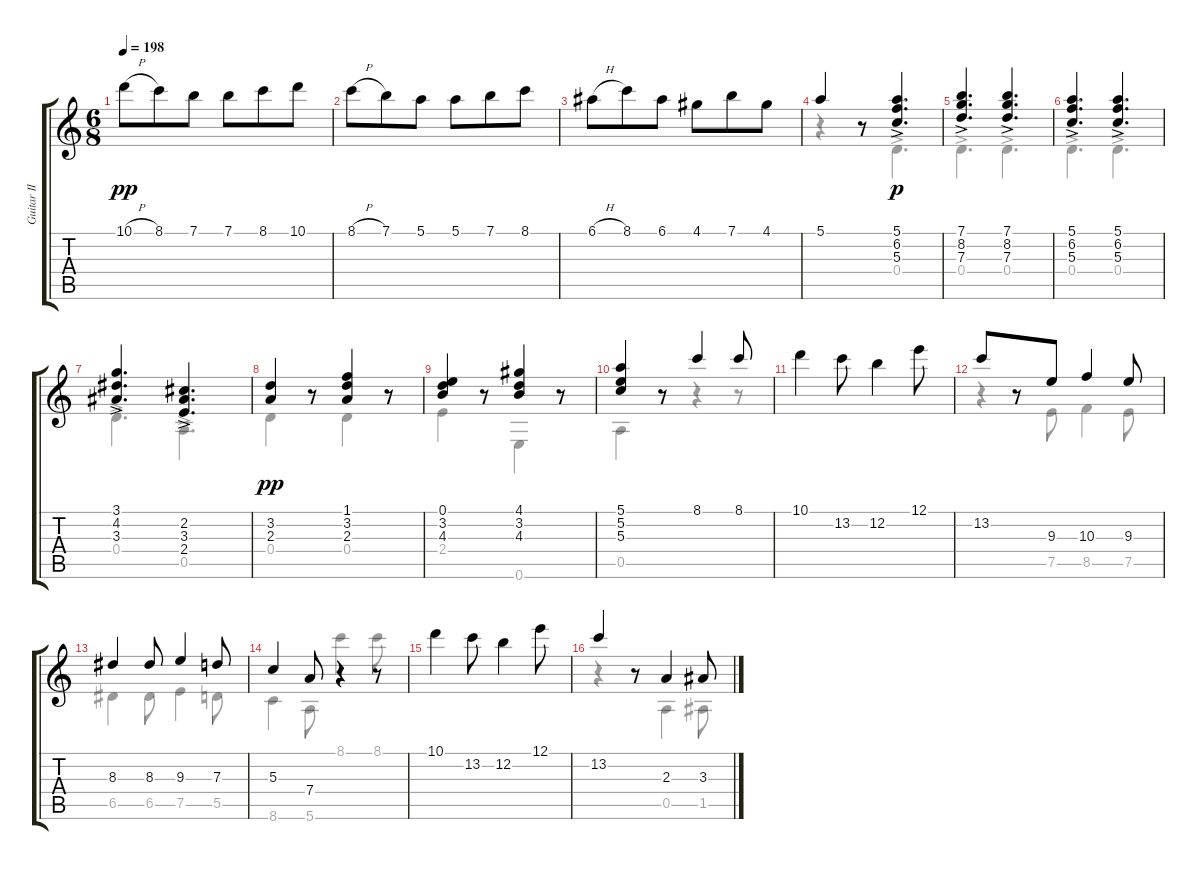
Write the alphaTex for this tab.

\track ("Guitar II" "Guitar II") {instrument acousticguitarnylon}
\staff {score tabs}
\tuning (E4 B3 G3 D3 A2 E2) {hide}
\voice
\ts (6 8)
\tempo 198
\clef g2
\ks c
10.1{h}.8{dy pp} 8.1.8 7.1.8 7.1.8 8.1.8 10.1.8 |
8.1{h}.8 7.1.8 5.1.8 5.1.8 7.1.8 8.1.8 |
6.1{h}.8 8.1.8 6.1.8 4.1.8 7.1.8 4.1.8 |
5.1.4 r.8 (5.1{ac} 6.2{ac} 5.3{ac}).4{d dy p} |
(7.1{ac} 8.2{ac} 7.3{ac}).4{d} (7.1{ac} 8.2{ac} 7.3{ac}).4{d} |
(5.1{ac} 6.2{ac} 5.3{ac}).4{d} (5.1{ac} 6.2{ac} 5.3{ac}).4{d} |
(3.1{ac} 4.2{ac} 3.3{ac}).4{d} (2.2{ac} 3.3{ac} 2.4{ac}).4{d} |
(3.2 2.3).4{dy pp} r.8 (1.1 3.2 2.3).4 r.8 |
(0.1 3.2 4.3).4 r.8 (4.1 3.2 4.3).4 r.8 |
(5.1 5.2 5.3).4 r.8 8.1.4 8.1.8 |
10.1.4 13.2.8 12.2.4 12.1.8 |
13.2.8 r.8 9.3.8 10.3.4 9.3.8 |
8.3.4 8.3.8 9.3.4 7.3.8 |
5.3.4 7.4.8 r.4 r.8 |
10.1.4 13.2.8 12.2.4 12.1.8 |
13.2.4 r.8 2.3.4 3.3.8
\voice
\clef g2
\ottava regular
\simile none
\ks c
|
|
|
r.4 r.8 0.4{ac}.4{d dy p} |
0.4{ac}.4{d} 0.4{ac}.4{d} |
0.4{ac}.4{d} 0.4{ac}.4{d} |
0.4{ac}.4{d} 0.5{ac}.4{d} |
0.4.4{dy pp} r.8 0.4.4 r.8 |
2.4.4 r.8 0.6.4 r.8 |
0.5.4 r.8 r.4 r.8 |
|
r.4 7.5.8 8.5.4 7.5.8 |
6.5.4 6.5.8 7.5.4 5.5.8 |
8.6.4 5.6.8 8.1.4 8.1.8 |
|
r.4 r.8 0.5.4 1.5.8
